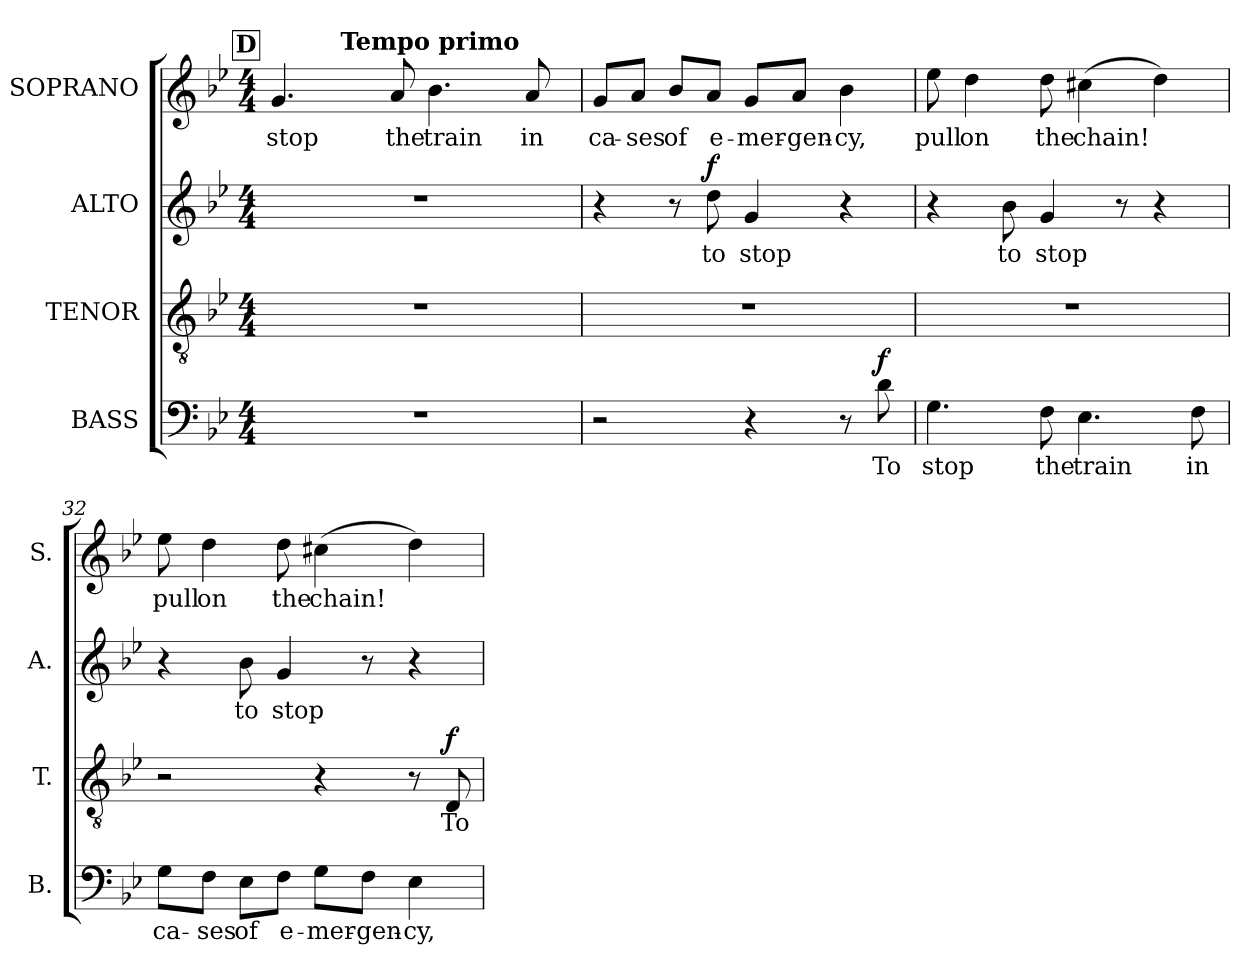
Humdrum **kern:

**kern	**text	**dynam	**kern	**text	**dynam	**kern	**text	**dynam	**kern	**text
*part4	*part4	*part4	*part3	*part3	*part3	*part2	*part2	*part2	*part1	*part1
*staff4	*staff4	*staff4	*staff3	*staff3	*staff3	*staff2	*staff2	*staff2	*staff1	*staff1
*I"BASS	*	*	*I"TENOR	*	*	*I"ALTO	*	*	*I"SOPRANO	*
*I'B.	*	*	*I'T.	*	*	*I'A.	*	*	*I'S.	*
*clefF4	*	*	*clefGv2	*	*	*clefG2	*	*	*clefG2	*
*	*	*	*ITrd7c12	*	*	*	*	*	*	*
*k[b-e-]	*	*	*k[b-e-]	*	*	*k[b-e-]	*	*	*k[b-e-]	*
*g:	*	*	*g:	*	*	*g:	*	*	*g:	*
*M4/4	*	*	*M4/4	*	*	*M4/4	*	*	*M4/4	*
!!LO:REH:place=s1:B:color=#000000:enc=box:fs=17.1407:t=D
=29	=29	=29	=29	=29	=29	=29	=29	=29	=29	=29
!	!	!	!	!	!	!	!	!	!	!LO:LY:b:color=#000000
*	*	*	*	*	*	*	*	*	*^	*
1r	.	.	1r	.	.	1r	.	.	4.gi/	8ryy	stop
.	.	.	.	.	.	.	.	.	.	32ryy	.
.	.	.	.	.	.	.	.	.	.	64ryy	.
.	.	.	.	.	.	.	.	.	.	256ryy	.
!	!	!	!	!	!	!	!	!	!	!LO:TX:a:B:t=Tempo primo	!
.	.	.	.	.	.	.	.	.	.	2ryy	.
!	!	!	!	!	!	!	!	!	!	!	!LO:LY:b:color=#000000
.	.	.	.	.	.	.	.	.	8ai/	.	the
!	!	!	!	!	!	!	!	!	!	!	!LO:LY:b:color=#000000
.	.	.	.	.	.	.	.	.	4.b-i\	.	train
.	.	.	.	.	.	.	.	.	.	4ryy	.
!	!	!	!	!	!	!	!	!	!	!	!LO:LY:b:color=#000000
.	.	.	.	.	.	.	.	.	8ai/	.	in
.	.	.	.	.	.	.	.	.	.	16ryy	.
.	.	.	.	.	.	.	.	.	.	128.ryy	.
*	*	*	*	*	*	*	*	*	*v	*v	*
!!LO:LB:g=z
=30	=30	=30	=30	=30	=30	=30	=30	=30	=30	=30
*	*	*	*	*	*	*	*	*	*^	*
!	!	!	!	!	!	!	!	!	!	!	!LO:LY:b:color=#000000
*	*	*	*	*	*	*	*	*	*v	*v	*
2r	.	.	1r	.	.	4r	.	.	8gi/L	ca-
*	*	*	*	*	*	*	*	*	*MM80	*
!	!	!	!	!	!	!	!	!	!	!LO:LY:b:color=#000000
.	.	.	.	.	.	.	.	.	8ai/J	-ses
!	!	!	!	!	!	!	!	!	!	!LO:LY:b:color=#000000
.	.	.	.	.	.	8r	.	.	8b-i/L	of
!	!	!	!	!	!	!	!LO:LY:b:color=#000000	!	!	!
!	!	!	!	!	!	!	!	!	!	!LO:LY:b:color=#000000
.	.	.	.	.	.	8ddi\	to	f	8ai/J	e-
!	!	!	!	!	!	!	!LO:LY:b:color=#000000	!	!	!
!	!	!	!	!	!	!	!	!	!	!LO:LY:b:color=#000000
4r	.	.	.	.	.	4gi/	stop	.	8gi/L	-mer-
!	!	!	!	!	!	!	!	!	!	!LO:LY:b:color=#000000
.	.	.	.	.	.	.	.	.	8ai/J	-gen-
!	!	!	!	!	!	!	!	!	!	!LO:LY:b:color=#000000
8r	.	.	.	.	.	4r	.	.	4b-i\	-cy,
!	!LO:LY:b:color=#000000	!	!	!	!	!	!	!	!	!
8di\	To	f	.	.	.	.	.	.	.	.
=31	=31	=31	=31	=31	=31	=31	=31	=31	=31	=31
!	!LO:LY:b:color=#000000	!	!	!	!	!	!	!	!	!
!	!	!	!	!	!	!	!	!	!	!LO:LY:b:color=#000000
4.Gi\	stop	.	1r	.	.	4r	.	.	8ee-i\	pull
!	!	!	!	!	!	!	!	!	!	!LO:LY:b:color=#000000
.	.	.	.	.	.	.	.	.	4ddi\	on
!	!	!	!	!	!	!	!LO:LY:b:color=#000000	!	!	!
.	.	.	.	.	.	8b-i\	to	.	.	.
!	!LO:LY:b:color=#000000	!	!	!	!	!	!	!	!	!
!	!	!	!	!	!	!	!LO:LY:b:color=#000000	!	!	!
!	!	!	!	!	!	!	!	!	!	!LO:LY:b:color=#000000
8Fi\	the	.	.	.	.	4gi/	stop	.	8ddi\	the
!	!LO:LY:b:color=#000000	!	!	!	!	!	!	!	!	!
!	!	!	!	!	!	!	!	!	!	!LO:LY:b:color=#000000
4.E-i\	train	.	.	.	.	.	.	.	(4cc#Xi\	chain!
.	.	.	.	.	.	8r	.	.	.	.
.	.	.	.	.	.	4r	.	.	4ddi\)	.
!	!LO:LY:b:color=#000000	!	!	!	!	!	!	!	!	!
8Fi\	in	.	.	.	.	.	.	.	.	.
=32	=32	=32	=32	=32	=32	=32	=32	=32	=32	=32
!	!LO:LY:b:color=#000000	!	!	!	!	!	!	!	!	!
!	!	!	!	!	!	!	!	!	!	!LO:LY:b:color=#000000
8Gi\L	ca-	.	2r	.	.	4r	.	.	8ee-i\	pull
!	!LO:LY:b:color=#000000	!	!	!	!	!	!	!	!	!
!	!	!	!	!	!	!	!	!	!	!LO:LY:b:color=#000000
8Fi\J	-ses	.	.	.	.	.	.	.	4ddi\	on
!	!LO:LY:b:color=#000000	!	!	!	!	!	!	!	!	!
!	!	!	!	!	!	!	!LO:LY:b:color=#000000	!	!	!
8E-i\L	of	.	.	.	.	8b-i\	to	.	.	.
!	!LO:LY:b:color=#000000	!	!	!	!	!	!	!	!	!
!	!	!	!	!	!	!	!LO:LY:b:color=#000000	!	!	!
!	!	!	!	!	!	!	!	!	!	!LO:LY:b:color=#000000
8Fi\J	e-	.	.	.	.	4gi/	stop	.	8ddi\	the
!	!LO:LY:b:color=#000000	!	!	!	!	!	!	!	!	!
!	!	!	!	!	!	!	!	!	!	!LO:LY:b:color=#000000
8Gi\L	-mer-	.	4r	.	.	.	.	.	(4cc#Xi\	chain!
!	!LO:LY:b:color=#000000	!	!	!	!	!	!	!	!	!
8Fi\J	-gen-	.	.	.	.	8r	.	.	.	.
!	!LO:LY:b:color=#000000	!	!	!	!	!	!	!	!	!
4E-i\	-cy,	.	8r	.	.	4r	.	.	4ddi\)	.
!	!	!	!	!LO:LY:b:color=#000000	!	!	!	!	!	!
.	.	.	8DDi/	To	f	.	.	.	.	.
=	=	=	=	=	=	=	=	=	=	=
*-	*-	*-	*-	*-	*-	*-	*-	*-	*-	*-
